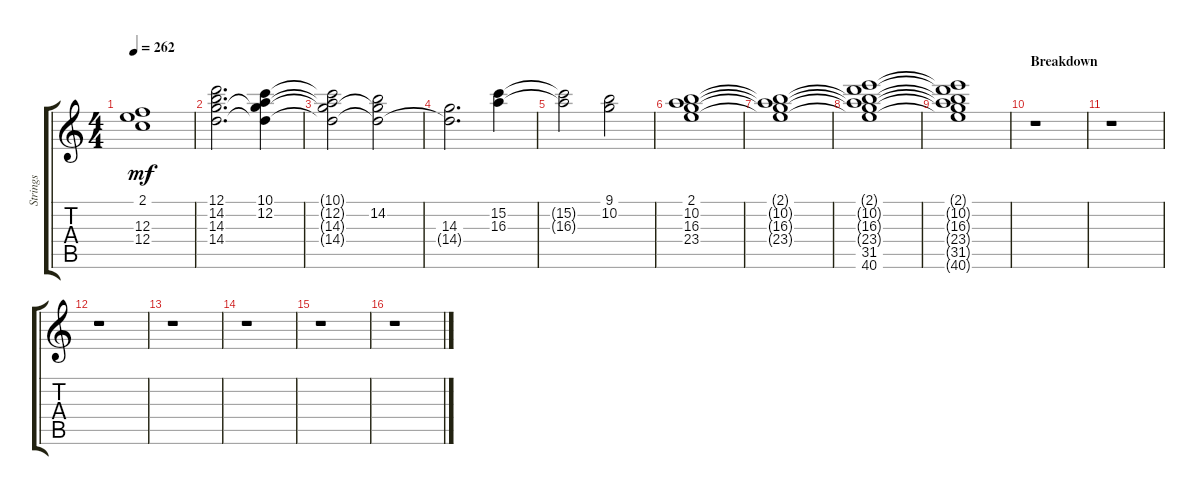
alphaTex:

\track ("Strings" "Strings") {instrument electricguitarclean}
\staff {score tabs}
\tuning (D4 A3 F3 C3 G2 C2) {hide}
\ts (4 4)
\tempo 262
\clef g2
\ks aminor
(2.1{t} 12.3{t} 12.4{t}).1{dy mf} |
(12.1 14.2 14.3 14.4).2{d} (10.1 12.2 14.3{t} 14.4{t}).4 |
(10.1{t} 12.2{t} 14.3{t} 14.4{t}).2 (14.2 14.3{t} 14.4{t}).2 |
(14.3 14.4{t}).2{d} (15.2 16.3).4 |
(15.2{t} 16.3{t}).2 (9.1 10.2).2 |
(2.1 10.2 16.3 23.4).1 |
(2.1{t} 10.2{t} 16.3{t} 23.4{t}).1 |
(2.1{t} 10.2{t} 16.3{t} 23.4{t} 31.5 40.6).1 |
(2.1{t} 10.2{t} 16.3{t} 23.4{t} 31.5{t} 40.6{t}).1 |
\section ("" "Breakdown")
r.1 |
r.1 |
r.1 |
r.1 |
r.1 |
r.1 |
r.1
